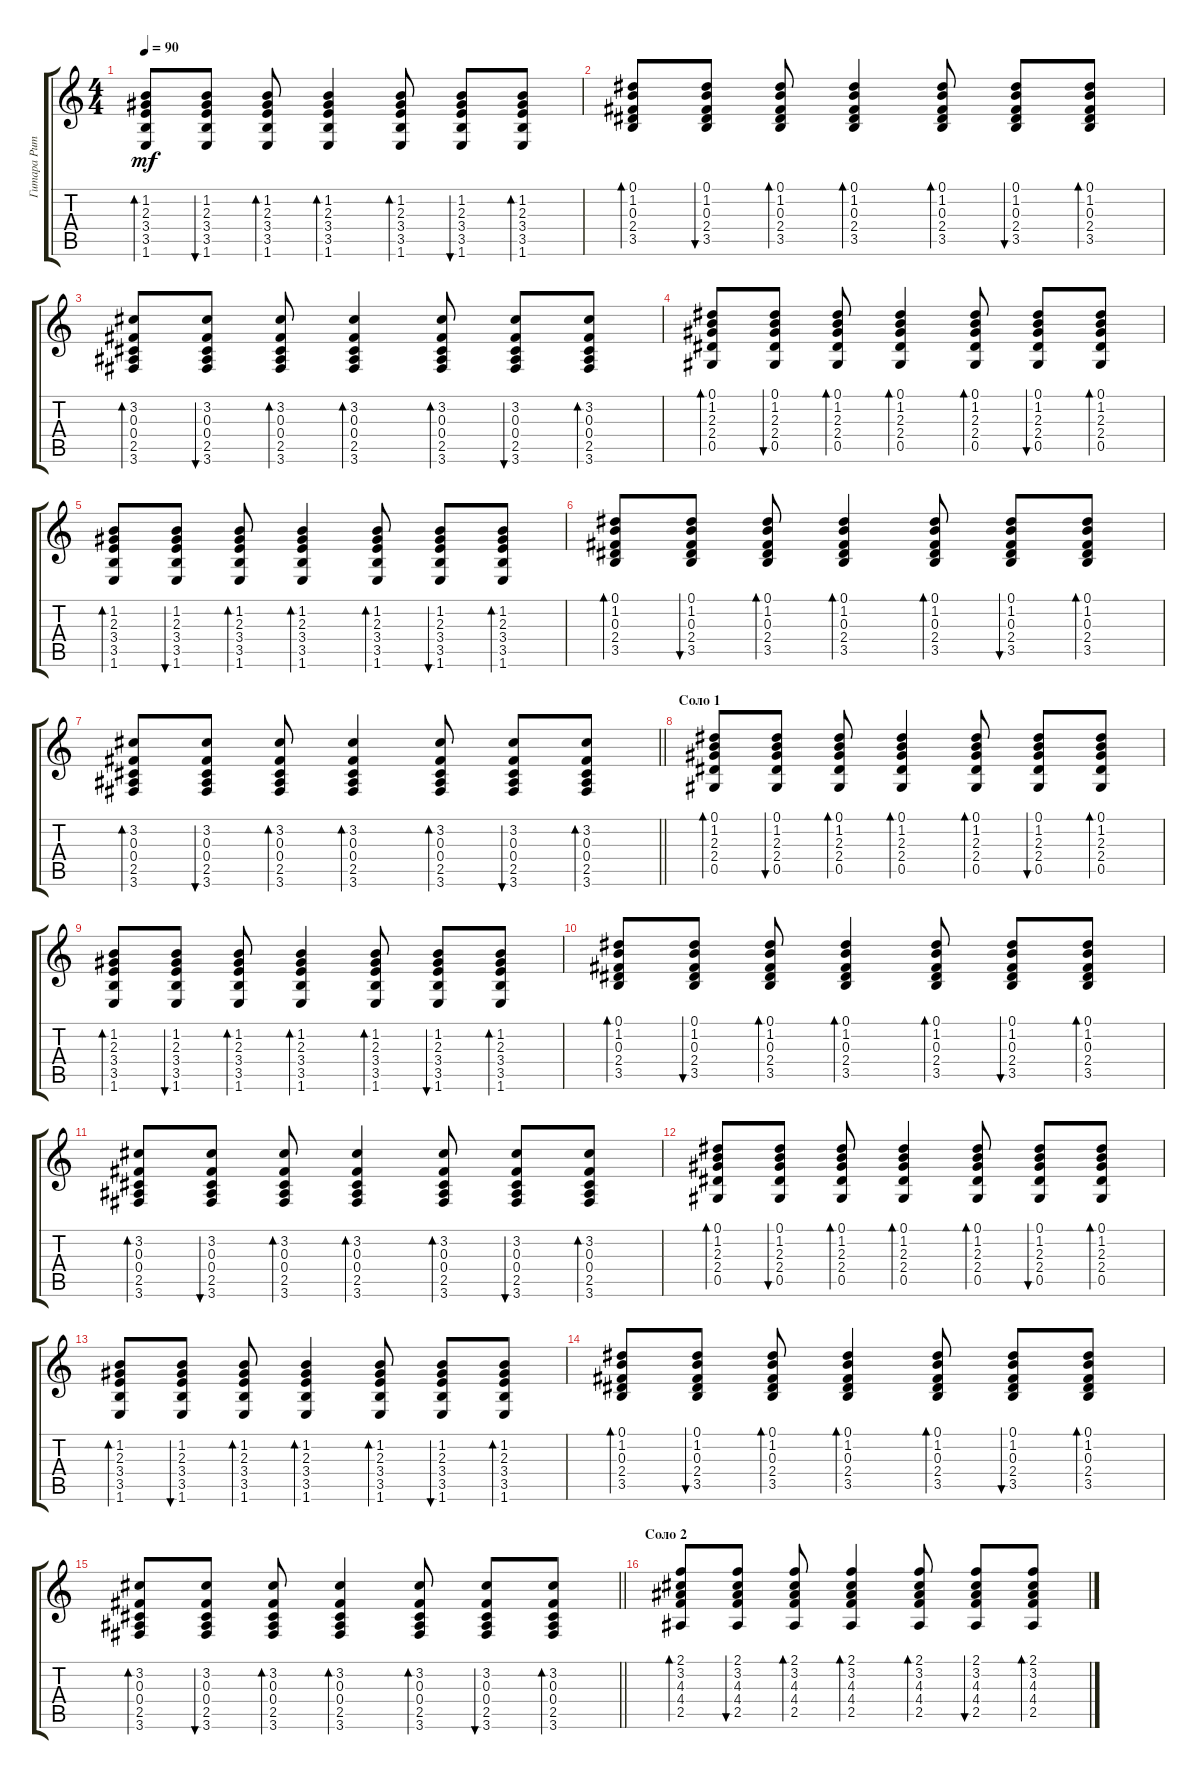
\track ("Гитара Ритм 1" "Гитара Рит") {instrument acousticguitarnylon}
\staff {score tabs}
\tuning (Eb4 Bb3 Gb3 Db3 Ab2 Eb2) {hide}
\ts (4 4)
\tempo 90
\clef g2
\ks c
(1.2 2.3 3.4 3.5 1.6).8{bd 60 dy mf} (1.2 2.3 3.4 3.5 1.6).8{bu 60} (1.2 2.3 3.4 3.5 1.6).8{bd 60} (1.2 2.3 3.4 3.5 1.6).4{bd 60} (1.2 2.3 3.4 3.5 1.6).8{bd 60} (1.2 2.3 3.4 3.5 1.6).8{bu 60} (1.2 2.3 3.4 3.5 1.6).8{bd 60} |
(0.1 1.2 0.3 2.4 3.5).8{bd 60} (0.1 1.2 0.3 2.4 3.5).8{bu 60} (0.1 1.2 0.3 2.4 3.5).8{bd 60} (0.1 1.2 0.3 2.4 3.5).4{bd 60} (0.1 1.2 0.3 2.4 3.5).8{bd 60} (0.1 1.2 0.3 2.4 3.5).8{bu 60} (0.1 1.2 0.3 2.4 3.5).8{bd 60} |
(3.2 0.3 0.4 2.5 3.6).8{bd 60} (3.2 0.3 0.4 2.5 3.6).8{bu 60} (3.2 0.3 0.4 2.5 3.6).8{bd 60} (3.2 0.3 0.4 2.5 3.6).4{bd 60} (3.2 0.3 0.4 2.5 3.6).8{bd 60} (3.2 0.3 0.4 2.5 3.6).8{bu 60} (3.2 0.3 0.4 2.5 3.6).8{bd 60} |
(0.1 1.2 2.3 2.4 0.5).8{bd 60} (0.1 1.2 2.3 2.4 0.5).8{bu 60} (0.1 1.2 2.3 2.4 0.5).8{bd 60} (0.1 1.2 2.3 2.4 0.5).4{bd 60} (0.1 1.2 2.3 2.4 0.5).8{bd 60} (0.1 1.2 2.3 2.4 0.5).8{bu 60} (0.1 1.2 2.3 2.4 0.5).8{bd 60} |
(1.2 2.3 3.4 3.5 1.6).8{bd 60} (1.2 2.3 3.4 3.5 1.6).8{bu 60} (1.2 2.3 3.4 3.5 1.6).8{bd 60} (1.2 2.3 3.4 3.5 1.6).4{bd 60} (1.2 2.3 3.4 3.5 1.6).8{bd 60} (1.2 2.3 3.4 3.5 1.6).8{bu 60} (1.2 2.3 3.4 3.5 1.6).8{bd 60} |
(0.1 1.2 0.3 2.4 3.5).8{bd 60} (0.1 1.2 0.3 2.4 3.5).8{bu 60} (0.1 1.2 0.3 2.4 3.5).8{bd 60} (0.1 1.2 0.3 2.4 3.5).4{bd 60} (0.1 1.2 0.3 2.4 3.5).8{bd 60} (0.1 1.2 0.3 2.4 3.5).8{bu 60} (0.1 1.2 0.3 2.4 3.5).8{bd 60} |
\barLineRight lightlight
(3.2 0.3 0.4 2.5 3.6).8{bd 60} (3.2 0.3 0.4 2.5 3.6).8{bu 60} (3.2 0.3 0.4 2.5 3.6).8{bd 60} (3.2 0.3 0.4 2.5 3.6).4{bd 60} (3.2 0.3 0.4 2.5 3.6).8{bd 60} (3.2 0.3 0.4 2.5 3.6).8{bu 60} (3.2 0.3 0.4 2.5 3.6).8{bd 60} |
\section ("" "Соло 1")
(0.1 1.2 2.3 2.4 0.5).8{bd 60} (0.1 1.2 2.3 2.4 0.5).8{bu 60} (0.1 1.2 2.3 2.4 0.5).8{bd 60} (0.1 1.2 2.3 2.4 0.5).4{bd 60} (0.1 1.2 2.3 2.4 0.5).8{bd 60} (0.1 1.2 2.3 2.4 0.5).8{bu 60} (0.1 1.2 2.3 2.4 0.5).8{bd 60} |
(1.2 2.3 3.4 3.5 1.6).8{bd 60} (1.2 2.3 3.4 3.5 1.6).8{bu 60} (1.2 2.3 3.4 3.5 1.6).8{bd 60} (1.2 2.3 3.4 3.5 1.6).4{bd 60} (1.2 2.3 3.4 3.5 1.6).8{bd 60} (1.2 2.3 3.4 3.5 1.6).8{bu 60} (1.2 2.3 3.4 3.5 1.6).8{bd 60} |
(0.1 1.2 0.3 2.4 3.5).8{bd 60} (0.1 1.2 0.3 2.4 3.5).8{bu 60} (0.1 1.2 0.3 2.4 3.5).8{bd 60} (0.1 1.2 0.3 2.4 3.5).4{bd 60} (0.1 1.2 0.3 2.4 3.5).8{bd 60} (0.1 1.2 0.3 2.4 3.5).8{bu 60} (0.1 1.2 0.3 2.4 3.5).8{bd 60} |
(3.2 0.3 0.4 2.5 3.6).8{bd 60} (3.2 0.3 0.4 2.5 3.6).8{bu 60} (3.2 0.3 0.4 2.5 3.6).8{bd 60} (3.2 0.3 0.4 2.5 3.6).4{bd 60} (3.2 0.3 0.4 2.5 3.6).8{bd 60} (3.2 0.3 0.4 2.5 3.6).8{bu 60} (3.2 0.3 0.4 2.5 3.6).8{bd 60} |
(0.1 1.2 2.3 2.4 0.5).8{bd 60} (0.1 1.2 2.3 2.4 0.5).8{bu 60} (0.1 1.2 2.3 2.4 0.5).8{bd 60} (0.1 1.2 2.3 2.4 0.5).4{bd 60} (0.1 1.2 2.3 2.4 0.5).8{bd 60} (0.1 1.2 2.3 2.4 0.5).8{bu 60} (0.1 1.2 2.3 2.4 0.5).8{bd 60} |
(1.2 2.3 3.4 3.5 1.6).8{bd 60} (1.2 2.3 3.4 3.5 1.6).8{bu 60} (1.2 2.3 3.4 3.5 1.6).8{bd 60} (1.2 2.3 3.4 3.5 1.6).4{bd 60} (1.2 2.3 3.4 3.5 1.6).8{bd 60} (1.2 2.3 3.4 3.5 1.6).8{bu 60} (1.2 2.3 3.4 3.5 1.6).8{bd 60} |
(0.1 1.2 0.3 2.4 3.5).8{bd 60} (0.1 1.2 0.3 2.4 3.5).8{bu 60} (0.1 1.2 0.3 2.4 3.5).8{bd 60} (0.1 1.2 0.3 2.4 3.5).4{bd 60} (0.1 1.2 0.3 2.4 3.5).8{bd 60} (0.1 1.2 0.3 2.4 3.5).8{bu 60} (0.1 1.2 0.3 2.4 3.5).8{bd 60} |
\barLineRight lightlight
(3.2 0.3 0.4 2.5 3.6).8{bd 60} (3.2 0.3 0.4 2.5 3.6).8{bu 60} (3.2 0.3 0.4 2.5 3.6).8{bd 60} (3.2 0.3 0.4 2.5 3.6).4{bd 60} (3.2 0.3 0.4 2.5 3.6).8{bd 60} (3.2 0.3 0.4 2.5 3.6).8{bu 60} (3.2 0.3 0.4 2.5 3.6).8{bd 60} |
\section ("" "Соло 2")
(2.1 3.2 4.3 4.4 2.5).8{bd 60} (2.1 3.2 4.3 4.4 2.5).8{bu 60} (2.1 3.2 4.3 4.4 2.5).8{bd 60} (2.1 3.2 4.3 4.4 2.5).4{bd 60} (2.1 3.2 4.3 4.4 2.5).8{bd 60} (2.1 3.2 4.3 4.4 2.5).8{bu 60} (2.1 3.2 4.3 4.4 2.5).8{bd 60}
